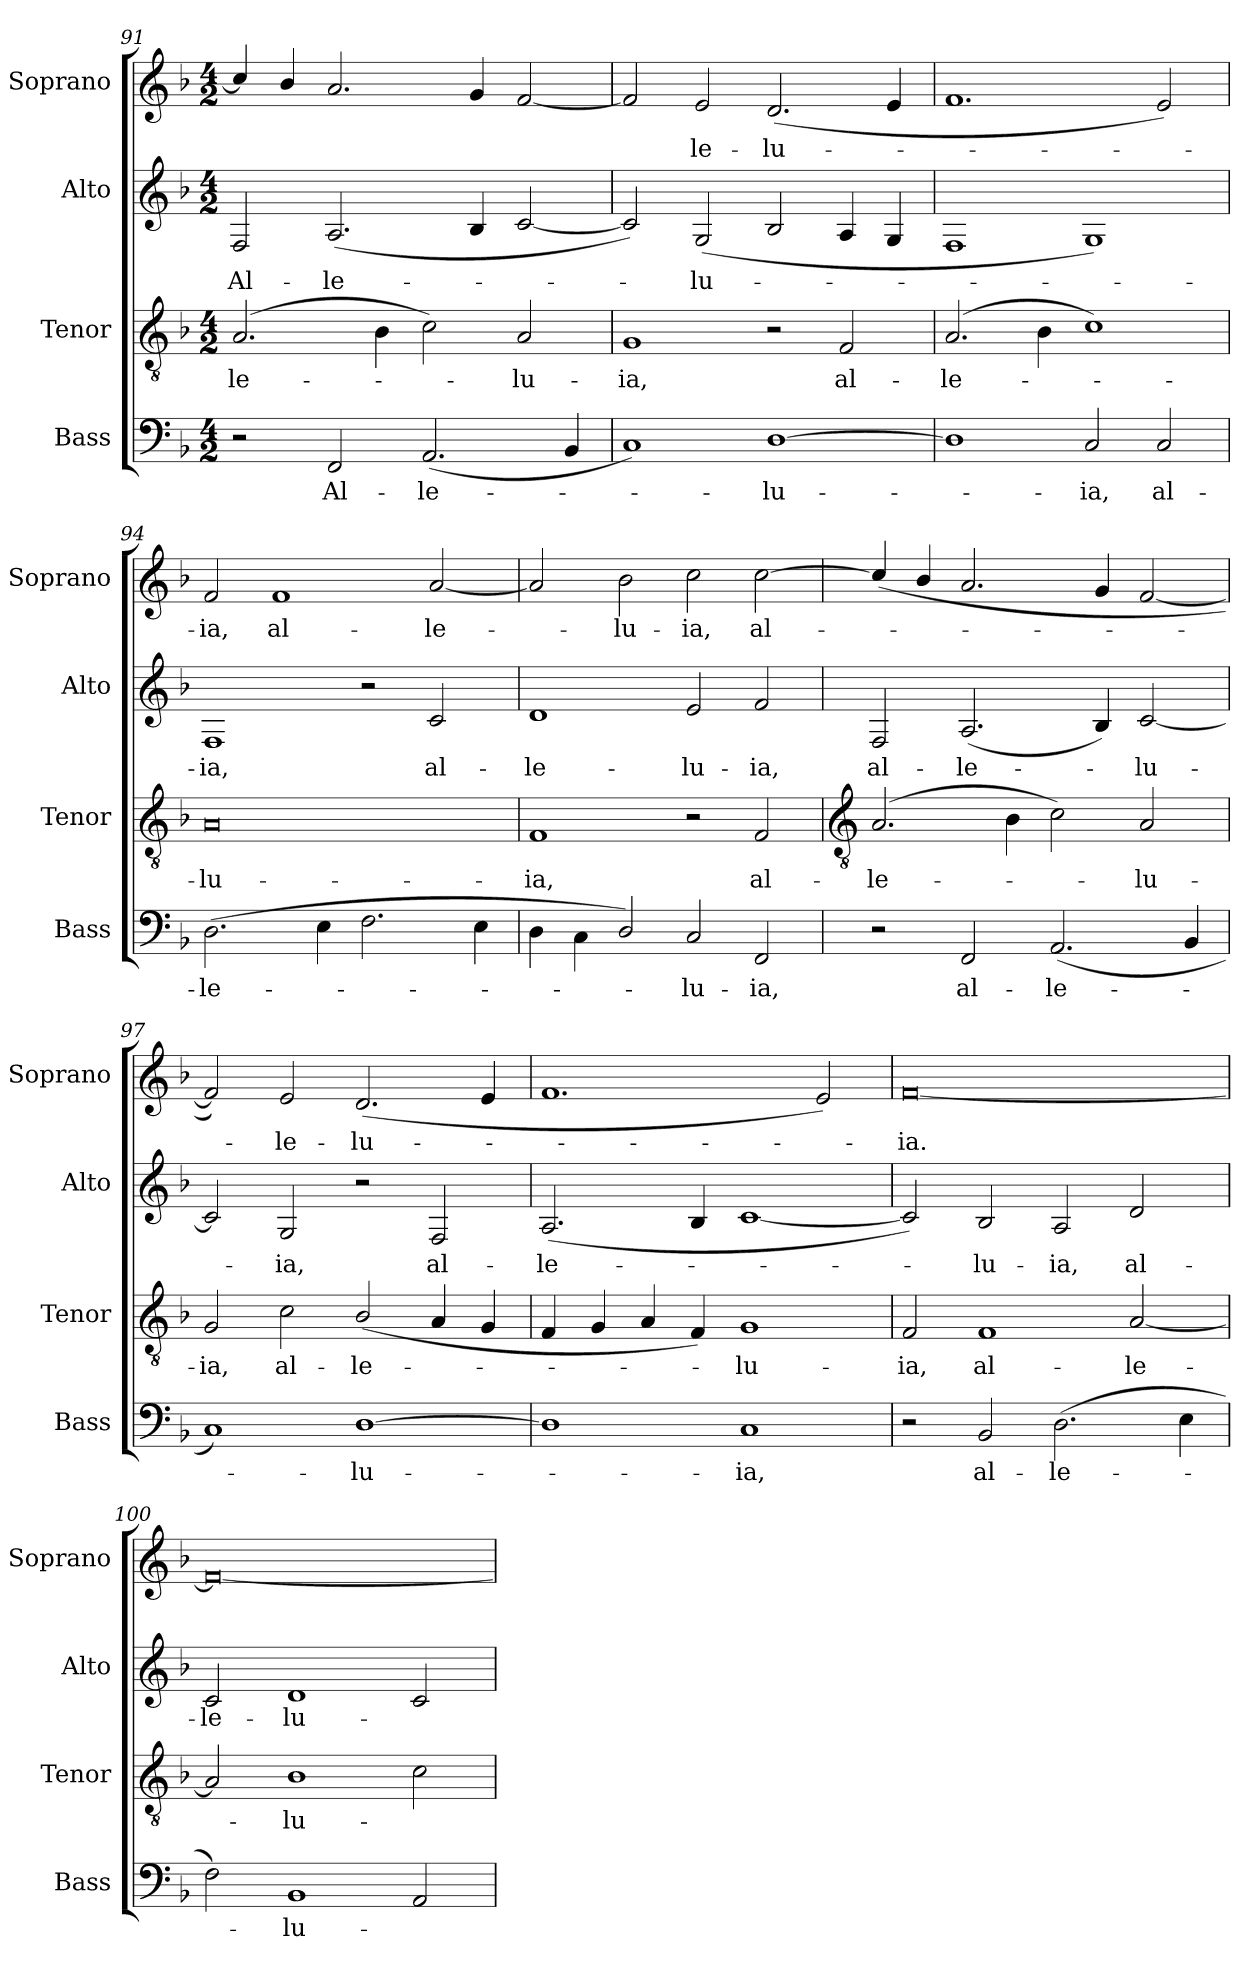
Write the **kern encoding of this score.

**kern	**text	**kern	**text	**kern	**text	**kern	**text
*part4	*part4	*part3	*part3	*part2	*part2	*part1	*part1
*staff4	*staff4	*staff3	*staff3	*staff2	*staff2	*staff1	*staff1
*I"Bass	*	*I"Tenor	*	*I"Alto	*	*I"Soprano	*
*I'Bass	*	*I'Tenor	*	*I'Alto	*	*I'Soprano	*
*clefF4	*	*clefGv2	*	*clefG2	*	*clefG2	*
*k[b-]	*	*k[b-]	*	*k[b-]	*	*k[b-]	*
*F:	*	*F:	*	*F:	*	*F:	*
*M4/2	*	*M4/2	*	*M4/2	*	*M4/2	*
=91	=91	=91	=91	=91	=91	=91	=91
!	!	!	!LO:LY:b	!	!LO:LY:b	!	!
2r	.	(>2.A	-le-	2F	Al-	4cc/]	.
.	.	.	.	.	.	4b-/	.
!	!LO:LY:b	!	!	!	!LO:LY:b	!	!
2FF	Al-	.	.	(<2.A	-le-	2.a	.
.	.	4B-	.	.	.	.	.
!	!LO:LY:b	!	!	!	!	!	!
(<2.AA	-le-	2c)	.	.	.	.	.
.	.	.	.	4B-	.	4g	.
!	!	!	!LO:LY:b	!	!	!	!
.	.	2A	lu-	[2c	.	[2f	.
4BB-	.	.	.	.	.	.	.
=92	=92	=92	=92	=92	=92	=92	=92
!	!	!	!LO:LY:b	!	!	!	!
1C)	.	1G	-ia,	2c])	.	2f]	.
!	!	!	!	!	!LO:LY:b	!	!LO:LY:b
.	.	.	.	(<2G	lu-	2e	le-
!	!LO:LY:b	!	!	!	!	!	!LO:LY:b
[1D	lu-	2r	.	2B-	.	(<2.d	-lu-
!	!	!	!LO:LY:b	!	!	!	!
.	.	2F	al-	4A	.	.	.
.	.	.	.	4G	.	4e	.
=93	=93	=93	=93	=93	=93	=93	=93
!	!	!	!LO:LY:b	!	!	!	!
1D]	.	(>2.A	-le-	1F	.	1.f	.
.	.	4B-	.	.	.	.	.
!	!LO:LY:b	!	!	!	!	!	!
2C	ia,	1c)	.	1G)	.	.	.
!	!LO:LY:b	!	!	!	!	!	!
2C	al-	.	.	.	.	2e)	.
=94	=94	=94	=94	=94	=94	=94	=94
!	!LO:LY:b	!	!LO:LY:b	!	!LO:LY:b	!	!LO:LY:b
(>2.D	-le-	0A	lu-	1F	ia,	2f	ia,
!	!	!	!	!	!	!	!LO:LY:b
.	.	.	.	.	.	1f	al-
4E	.	.	.	.	.	.	.
2.F	.	.	.	2r	.	.	.
!	!	!	!	!	!LO:LY:b	!	!LO:LY:b
.	.	.	.	2c	al-	[2a	-le-
4E	.	.	.	.	.	.	.
=95	=95	=95	=95	=95	=95	=95	=95
!	!	!	!LO:LY:b	!	!LO:LY:b	!	!
4D	.	1F	-ia,	1d	-le-	2a]	.
4C\	.	.	.	.	.	.	.
!	!	!	!	!	!	!	!LO:LY:b
2D/)	.	.	.	.	.	2b-	lu-
!	!LO:LY:b	!	!	!	!LO:LY:b	!	!LO:LY:b
2C	lu-	2r	.	2e	-lu-	2cc	-ia,
!	!LO:LY:b	!	!LO:LY:b	!	!LO:LY:b	!	!LO:LY:b
2FF	-ia,	2F	al-	2f	-ia,	[2cc	al-
!!LO:LB:g=z
=96	=96	=96	=96	=96	=96	=96	=96
*	*	*clefGv2	*	*	*	*	*
!	!	!	!LO:LY:b	!	!LO:LY:b	!	!
2r	.	(>2.A	-le-	2F	al-	(<4cc/]	.
.	.	.	.	.	.	4b-/	.
!	!LO:LY:b	!	!	!	!LO:LY:b	!	!
2FF	al-	.	.	(<2.A	-le-	2.a	.
.	.	4B-	.	.	.	.	.
!	!LO:LY:b	!	!	!	!	!	!
(<2.AA	-le-	2c)	.	.	.	.	.
.	.	.	.	4B-)	.	4g	.
!	!	!	!LO:LY:b	!	!LO:LY:b	!	!
.	.	2A	lu-	[2c	lu-	[2f	.
4BB-	.	.	.	.	.	.	.
=97	=97	=97	=97	=97	=97	=97	=97
!	!	!	!LO:LY:b	!	!	!	!
1C)	.	2G	-ia,	2c]	.	2f])	.
!	!	!	!LO:LY:b	!	!LO:LY:b	!	!LO:LY:b
.	.	2c	al-	2G	ia,	2e	le-
!	!LO:LY:b	!	!LO:LY:b	!	!	!	!LO:LY:b
[1D	lu-	(<2B-/	-le-	2r	.	(<2.d	-lu-
!	!	!	!	!	!LO:LY:b	!	!
.	.	4A	.	2F	al-	.	.
.	.	4G	.	.	.	4e	.
=98	=98	=98	=98	=98	=98	=98	=98
!	!	!	!	!	!LO:LY:b	!	!
1D]	.	4F	.	(<2.A	-le-	1.f	.
.	.	4G	.	.	.	.	.
.	.	4A	.	.	.	.	.
.	.	4F)	.	4B-	.	.	.
!	!LO:LY:b	!	!LO:LY:b	!	!	!	!
1C	ia,	1G	lu-	[1c	.	.	.
.	.	.	.	.	.	2e)	.
=99	=99	=99	=99	=99	=99	=99	=99
!	!	!	!LO:LY:b	!	!	!	!LO:LY:b
2r	.	2F	-ia,	2c])	.	[0f	ia.
!	!LO:LY:b	!	!LO:LY:b	!	!LO:LY:b	!	!
2BB-	al-	1F	al-	2B-	lu-	.	.
!	!LO:LY:b	!	!	!	!LO:LY:b	!	!
(>2.D	-le-	.	.	2A	-ia,	.	.
!	!	!	!LO:LY:b	!	!LO:LY:b	!	!
.	.	[2A	-le-	2d	al-	.	.
4E	.	.	.	.	.	.	.
=100	=100	=100	=100	=100	=100	=100	=100
!	!	!	!	!	!LO:LY:b	!	!
2F)	.	2A]	.	2c	-le-	0f_	.
!	!LO:LY:b	!	!LO:LY:b	!	!LO:LY:b	!	!
1BB-	lu-	1B-	lu-	1d	-lu-	.	.
2AA	.	2c	.	2c	.	.	.
=	=	=	=	=	=	=	=
*-	*-	*-	*-	*-	*-	*-	*-
